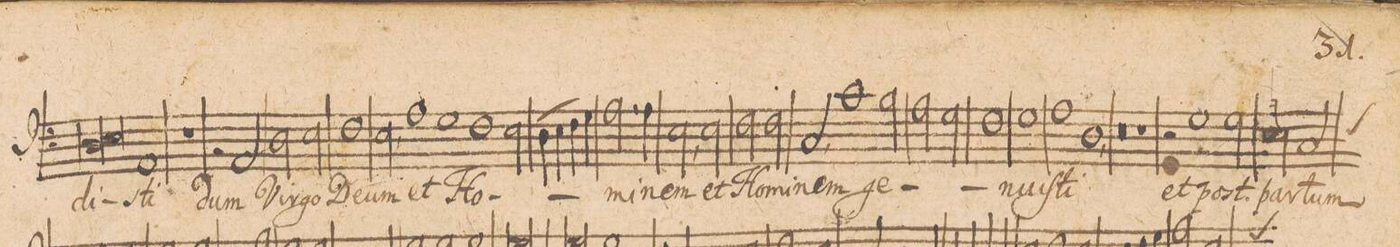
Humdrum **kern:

**kern	**text
*I"BASSVS.	*
*clefF4	*
*k[]	*
*met(C|)	*
*M2/1	*
=22-	=22-
*lig	*
1D	-di-
1E	.
*Xlig	*
=23-	=23-
1AA	-sti
1r	.
=24-	=24-
2rBB	.
2AA/	dum
2D\	Vir-
2E\	-go
=25-	=25-
1F	De-
2E,\	-um
1A\	et
=26-	=26-
1G	Ho-
1F\	.
=27-	=27-
2E\	.
(>4D\	.
4E\	.
4F\	.
4G\)	.
=28-	=28-
2.A\	.
4A\	-mi-
2E,\	-nem
2E\	et
=29-	=29-
2F\	Ho-
2F\	-mi-
2C,/	-nem
1c\	ge-
=30-	=30-
2B\	.
2A\	.
2G\	.
=31-	=31-
1F	.
1G	-nui-
=32-	=32-
1A	-ſti
1D,	.
=33-	=33-
0r	.
=34-	=34-
1r	.
2r	.
1G\	et
=35-	=35-
2G\	post
2E\	par-
*custos:E	*
2C/	-tum
*-	*-
